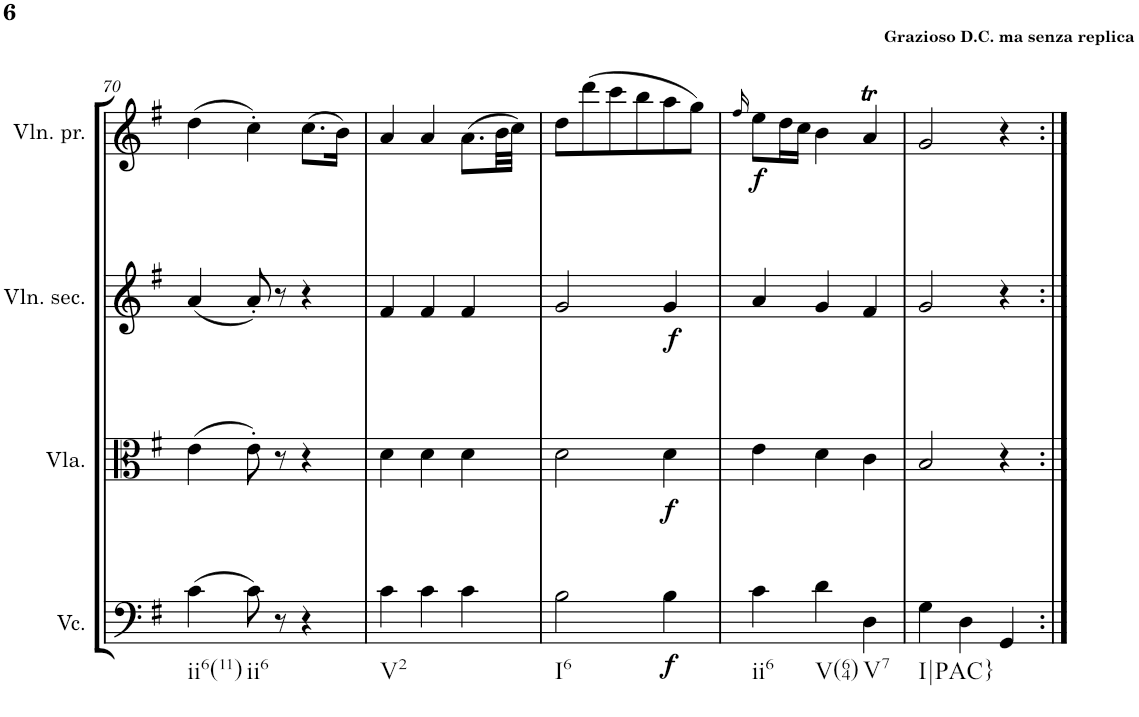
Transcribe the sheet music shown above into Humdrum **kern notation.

**kern	**dynam	**kern	**dynam	**kern	**dynam	**kern	**dynam
*part4	*part4	*part3	*part3	*part2	*part2	*part1	*part1
*staff4	*staff4	*staff3	*staff3	*staff2	*staff2	*staff1	*staff1
*I"Violoncelle	*	*I"Viola	*	*I"Violino secondo	*	*I"Violino primo	*
*I'Vc.	*	*I'Vla.	*	*I'Vln. sec.	*	*I'Vln. pr.	*
!!LO:PB:g=z
*clefF4	*	*clefC3	*	*clefG2	*	*clefG2	*
*k[f#]	*	*k[f#]	*	*k[f#]	*	*k[f#]	*
*G:	*	*G:	*	*G:	*	*G:	*
*M3/4	*	*M3/4	*	*M3/4	*	*M3/4	*
=70	=70	=70	=70	=70	=70	=70	=70
!LO:TX:b:t=ii6(11)	!	!	!	!	!	!	!
(>4c\	.	(>4e\	.	(<4a/	.	(>4dd\	.
!LO:TX:b:t=ii6	!	!	!	!	!	!	!
8c\)	.	8e'\)	.	8a'/)	.	4cc'\)	.
8r	.	8r	.	8r	.	.	.
4r	.	4r	.	4r	.	(>8.cc\L	.
.	.	.	.	.	.	16b\Jk)	.
=71	=71	=71	=71	=71	=71	=71	=71
!LO:TX:b:t=V2	!	!	!	!	!	!	!
4c\	.	4d\	.	4f#/	.	4a/	.
4c\	.	4d\	.	4f#/	.	4a/	.
4c\	.	4d\	.	4f#/	.	(>8.a\L	.
.	.	.	.	.	.	32b\LL	.
.	.	.	.	.	.	32cc\JJJ)	.
=72	=72	=72	=72	=72	=72	=72	=72
!LO:TX:b:t=I6	!	!	!	!	!	!	!
2B\	.	2d\	.	2g/	.	8dd\L	.
.	.	.	.	.	.	(>8ddd\	.
.	.	.	.	.	.	8ccc\	.
.	.	.	.	.	.	8bb\	.
!	!LO:DY:b	!	!LO:DY:b	!	!LO:DY:b	!	!
4B\	f	4d\	f	4g/	f	8aa\	.
.	.	.	.	.	.	8gg\J)	.
=73	=73	=73	=73	=73	=73	=73	=73
.	.	.	.	.	.	16qff#/	.
!LO:TX:b:t=ii6	!	!	!	!	!	!	!
!	!	!	!	!	!	!	!LO:DY:b
4c\	.	4e\	.	4a/	.	8ee\L	f
.	.	.	.	.	.	16dd\L	.
.	.	.	.	.	.	16cc\JJ	.
!LO:TX:b:t=V(64)	!	!	!	!	!	!	!
4d\	.	4d\	.	4g/	.	4b\	.
!LO:TX:b:t=V7	!	!	!	!	!	!	!
4D\	.	4c\	.	4f#/	.	4aT/	.
=74	=74	=74	=74	=74	=74	=74	=74
!LO:TX:b:t=I|PAC}	!	!	!	!	!	!	!
4G\	.	2B/	.	2g/	.	2g/	.
4D\	.	.	.	.	.	.	.
4GG/	.	4r	.	4r	.	4r	.
!	!	!	!	!	!	!LO:TX:a:B:t=Grazioso D.C. ma senza replica	!
=:|!	=:|!	=:|!	=:|!	=:|!	=:|!	=:|!	=:|!
*-	*-	*-	*-	*-	*-	*-	*-
